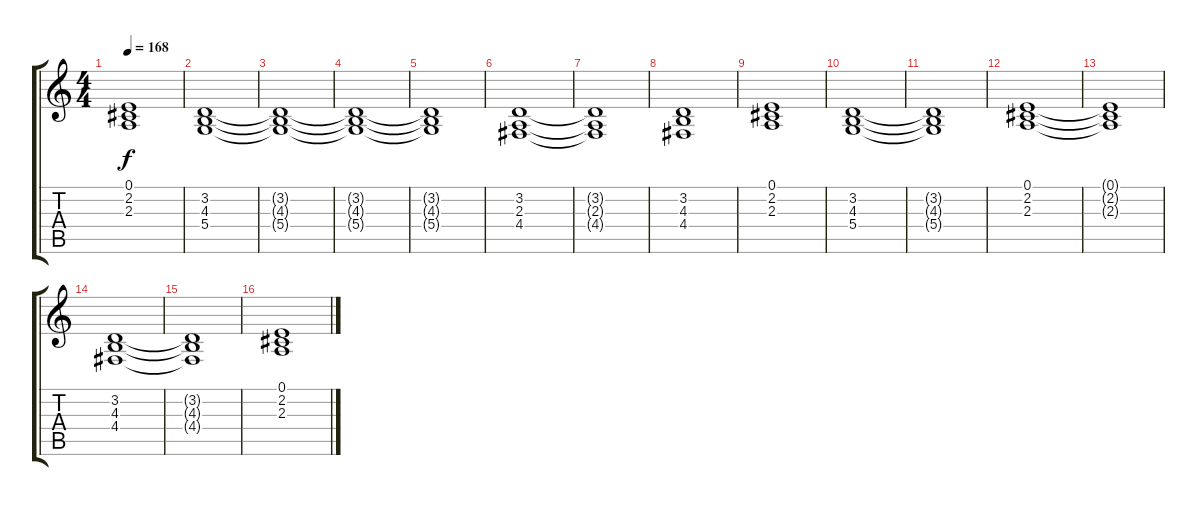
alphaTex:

\track "" {instrument lead2sawtooth}
\staff {score tabs}
\tuning (E4 B3 G3 D3 A2 E2) {hide}
\ts (4 4)
\tempo 168
\clef g2
\ks c
(0.1 2.2 2.3).1{dy f} |
(3.2 4.3 5.4).1 |
(3.2{t} 4.3{t} 5.4{t}).1 |
(3.2{t} 4.3{t} 5.4{t}).1 |
(3.2{t} 4.3{t} 5.4{t}).1 |
(3.2 2.3 4.4).1 |
(3.2{t} 2.3{t} 4.4{t}).1 |
(3.2 4.3 4.4).1 |
(0.1 2.2 2.3).1 |
(3.2 4.3 5.4).1 |
(3.2{t} 4.3{t} 5.4{t}).1 |
(0.1 2.2 2.3).1 |
(0.1{t} 2.2{t} 2.3{t}).1 |
(3.2 4.3 4.4).1 |
(3.2{t} 4.3{t} 4.4{t}).1 |
(0.1 2.2 2.3).1
